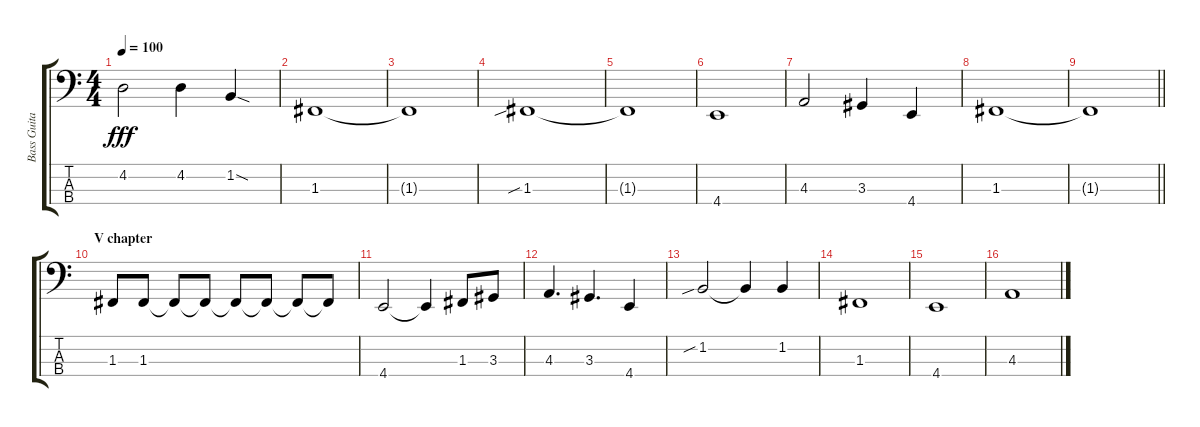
\track ("Bass Guitar" "Bass Guita") {instrument electricbassfinger}
\staff {score tabs}
\tuning (Eb2 Bb1 F1 C1) {hide}
\ts (4 4)
\tempo 100
\clef f4
\ks c
4.2.2{dy fff} 4.2.4 1.2{sod}.4 |
1.3.1 |
1.3{t}.1 |
1.3{sib}.1 |
1.3{t}.1 |
4.4.1 |
4.3.2 3.3.4 4.4.4 |
1.3.1 |
\barLineRight lightlight
1.3{t}.1 |
\section ("" "V chapter")
1.3.8 1.3.8 1.3{t}.8 1.3{t}.8 1.3{t}.8 1.3{t}.8 1.3{t}.8 1.3{t}.8 |
4.4.2 4.4{t}.4 1.3.8 3.3.8 |
4.3.4{d} 3.3.4{d} 4.4.4 |
1.2{sib}.2 1.2{t}.4 1.2.4 |
1.3.1 |
4.4.1 |
4.3.1
